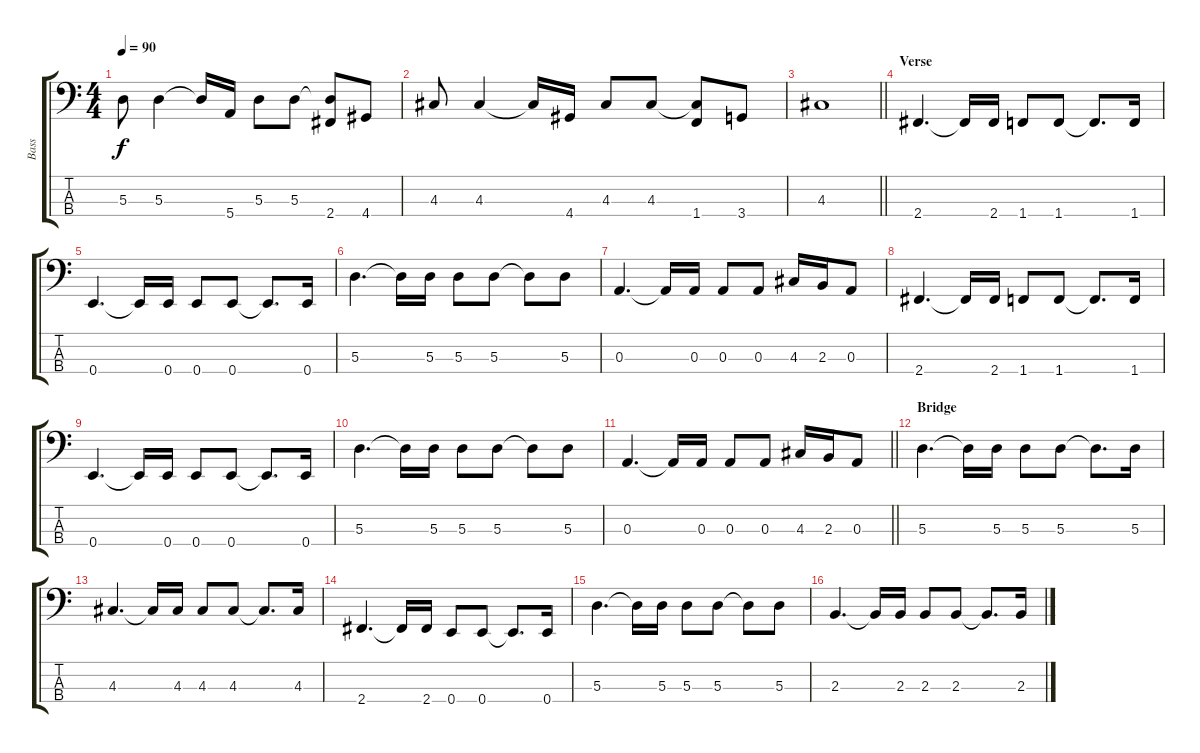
\track ("Bass" "Bass") {instrument electricbasspick}
\staff {score tabs}
\tuning (G2 D2 A1 E1) {hide}
\ts (4 4)
\tempo 90
\clef f4
\ks c
5.3.8{dy f} 5.3.4 5.3{t}.16 5.4.16 5.3.8 5.3.8 (5.3{t} 2.4).8 4.4.8 |
4.3.8 4.3.4 4.3{t}.16 4.4.16 4.3.8 4.3.8 (4.3{t} 1.4).8 3.4.8 |
\barLineRight lightlight
4.3.1 |
\section ("" "Verse")
2.4.4{d} 2.4{t}.16 2.4.16 1.4.8 1.4.8 1.4{t}.8{d} 1.4.16 |
0.4.4{d} 0.4{t}.16 0.4.16 0.4.8 0.4.8 0.4{t}.8{d} 0.4.16 |
5.3.4{d} 5.3{t}.16 5.3.16 5.3.8 5.3.8 5.3{t}.8 5.3.8 |
0.3.4{d} 0.3{t}.16 0.3.16 0.3.8 0.3.8 4.3.16 2.3.16 0.3.8 |
2.4.4{d} 2.4{t}.16 2.4.16 1.4.8 1.4.8 1.4{t}.8{d} 1.4.16 |
0.4.4{d} 0.4{t}.16 0.4.16 0.4.8 0.4.8 0.4{t}.8{d} 0.4.16 |
5.3.4{d} 5.3{t}.16 5.3.16 5.3.8 5.3.8 5.3{t}.8 5.3.8 |
\barLineRight lightlight
0.3.4{d} 0.3{t}.16 0.3.16 0.3.8 0.3.8 4.3.16 2.3.16 0.3.8 |
\section ("" "Bridge")
5.3.4{d} 5.3{t}.16 5.3.16 5.3.8 5.3.8 5.3{t}.8{d} 5.3.16 |
4.3.4{d} 4.3{t}.16 4.3.16 4.3.8 4.3.8 4.3{t}.8{d} 4.3.16 |
2.4.4{d} 2.4{t}.16 2.4.16 0.4.8 0.4.8 0.4{t}.8{d} 0.4.16 |
5.3.4{d} 5.3{t}.16 5.3.16 5.3.8 5.3.8 5.3{t}.8 5.3.8 |
2.3.4{d} 2.3{t}.16 2.3.16 2.3.8 2.3.8 2.3{t}.8{d} 2.3.16
